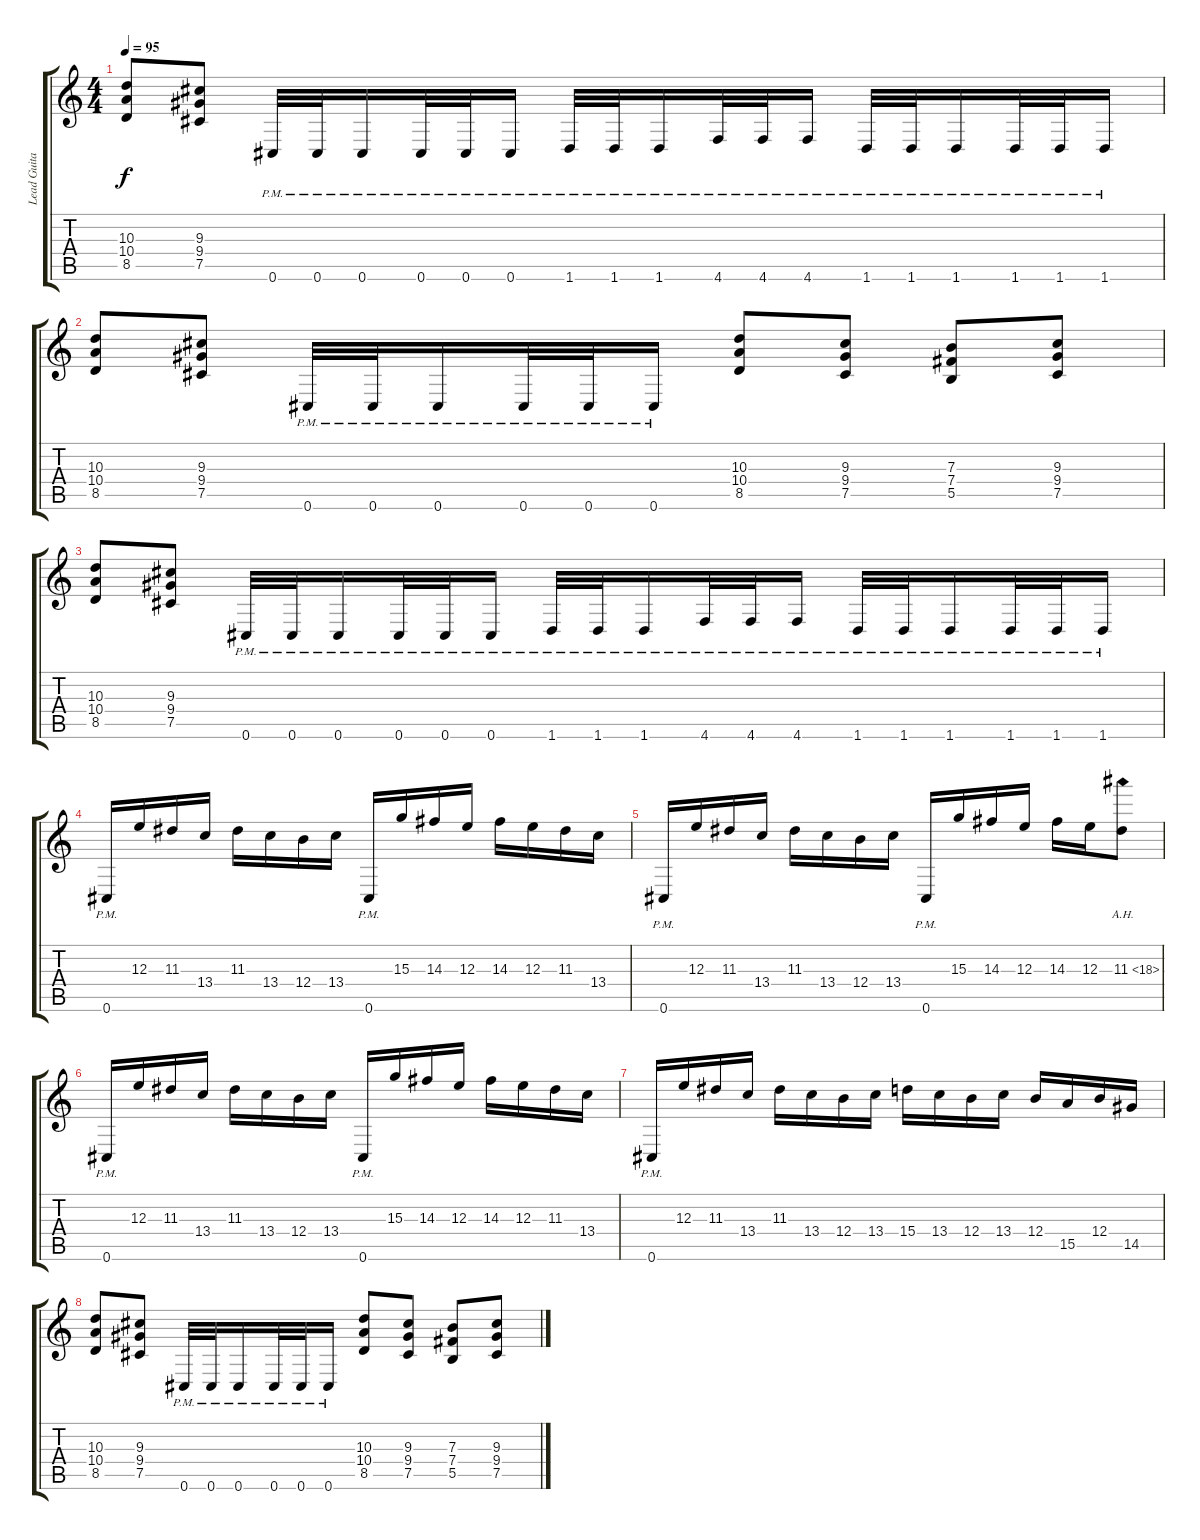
\track ("Lead Guitar" "Lead Guita") {instrument distortionguitar}
\staff {score tabs}
\tuning (Db4 Ab3 E3 B2 Gb2 Db2) {hide}
\ts (4 4)
\tempo 95
\clef g2
\ks c
(10.3 10.4 8.5).8{dy f} (9.3 9.4 7.5).8 0.6{pm}.32 0.6{pm}.32 0.6{pm}.16 0.6{pm}.32 0.6{pm}.32 0.6{pm}.16 1.6{pm}.32 1.6{pm}.32 1.6{pm}.16 4.6{pm}.32 4.6{pm}.32 4.6{pm}.16 1.6{pm}.32 1.6{pm}.32 1.6{pm}.16 1.6{pm}.32 1.6{pm}.32 1.6{pm}.16 |
(10.3 10.4 8.5).8 (9.3 9.4 7.5).8 0.6{pm}.32 0.6{pm}.32 0.6{pm}.16 0.6{pm}.32 0.6{pm}.32 0.6{pm}.16 (10.3 10.4 8.5).8 (9.3 9.4 7.5).8 (7.3 7.4 5.5).8 (9.3 9.4 7.5).8 |
(10.3 10.4 8.5).8 (9.3 9.4 7.5).8 0.6{pm}.32 0.6{pm}.32 0.6{pm}.16 0.6{pm}.32 0.6{pm}.32 0.6{pm}.16 1.6{pm}.32 1.6{pm}.32 1.6{pm}.16 4.6{pm}.32 4.6{pm}.32 4.6{pm}.16 1.6{pm}.32 1.6{pm}.32 1.6{pm}.16 1.6{pm}.32 1.6{pm}.32 1.6{pm}.16 |
0.6{pm}.16 12.3.16 11.3.16 13.4.16 11.3.16 13.4.16 12.4.16 13.4.16 0.6{pm}.16 15.3.16 14.3.16 12.3.16 14.3.16 12.3.16 11.3.16 13.4.16 |
0.6{pm}.16 12.3.16 11.3.16 13.4.16 11.3.16 13.4.16 12.4.16 13.4.16 0.6{pm}.16 15.3.16 14.3.16 12.3.16 14.3.16 12.3.16 11.3{ah 7}.8 |
0.6{pm}.16 12.3.16 11.3.16 13.4.16 11.3.16 13.4.16 12.4.16 13.4.16 0.6{pm}.16 15.3.16 14.3.16 12.3.16 14.3.16 12.3.16 11.3.16 13.4.16 |
0.6{pm}.16 12.3.16 11.3.16 13.4.16 11.3.16 13.4.16 12.4.16 13.4.16 15.4.16 13.4.16 12.4.16 13.4.16 12.4.16 15.5.16 12.4.16 14.5.16 |
(10.3 10.4 8.5).8 (9.3 9.4 7.5).8 0.6{pm}.32 0.6{pm}.32 0.6{pm}.16 0.6{pm}.32 0.6{pm}.32 0.6{pm}.16 (10.3 10.4 8.5).8 (9.3 9.4 7.5).8 (7.3 7.4 5.5).8 (9.3 9.4 7.5).8
